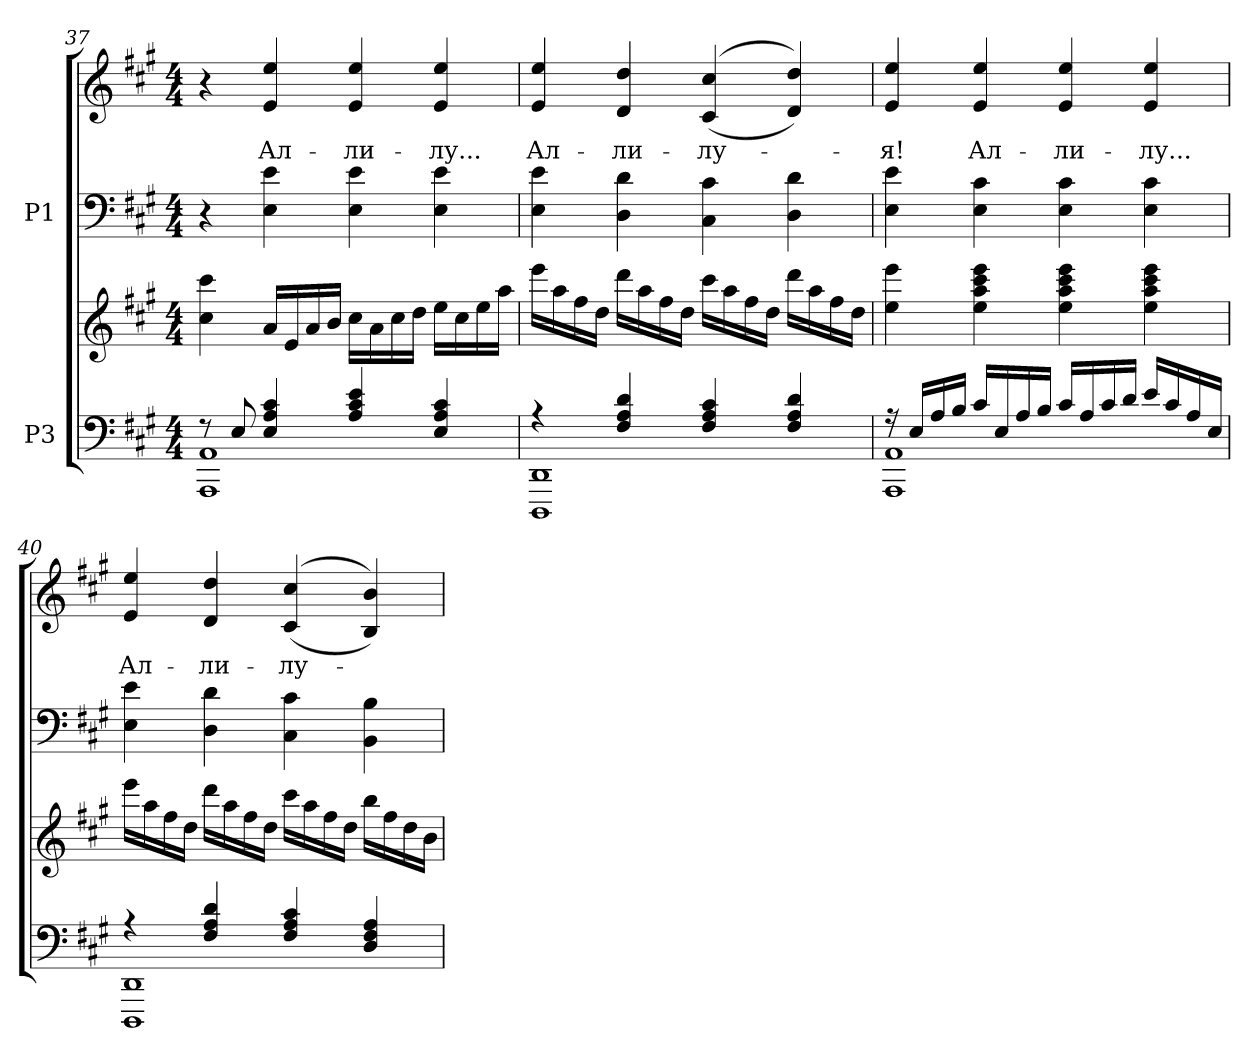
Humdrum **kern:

**kern	**kern	**kern	**kern	**text
*part2	*part2	*part1	*part1	*part1
*staff4	*staff3	*staff2	*staff1	*staff1
*I"P3	*	*I"P1	*	*
!!LO:LB:g=z
*clefF4	*clefG2	*clefF4	*clefG2	*
*k[f#c#g#]	*k[f#c#g#]	*k[f#c#g#]	*k[f#c#g#]	*
*f#:	*f#:	*f#:	*f#:	*
*M4/4	*M4/4	*M4/4	*M4/4	*
=37	=37	=37	=37	=37
*^	*	*	*	*
8r	1AAAi 1AAi	4cc#i\ 4ccc#i	4r	4r	.
8Ei/	.	.	.	.	.
!	!	!	!	!	!LO:LY:b:color=#000000
4Ei/ 4Ai 4c#i	.	16ai/LL	4Ei\ 4ei	4ei/ 4eei	Ал-
.	.	16ei/	.	.	.
.	.	16ai/	.	.	.
.	.	16bi/JJ	.	.	.
!	!	!	!	!	!LO:LY:b:color=#000000
4Ai/ 4c#i 4ei	.	16cc#i\LL	4Ei\ 4ei	4ei/ 4eei	-ли-
.	.	16ai\	.	.	.
.	.	16cc#i\	.	.	.
.	.	16ddi\JJ	.	.	.
!	!	!	!	!	!LO:LY:b:color=#000000
4Ei/ 4Ai 4c#i	.	16eei\LL	4Ei\ 4ei	4ei/ 4eei	-лу...
.	.	16cc#i\	.	.	.
.	.	16eei\	.	.	.
.	.	16aai\JJ	.	.	.
=38	=38	=38	=38	=38	=38
!	!	!	!	!	!LO:LY:b:color=#000000
4r	1DDDi 1DDi	16eeei\LL	4Ei\ 4ei	4ei/ 4eei	Ал-
.	.	16aai\	.	.	.
.	.	16ff#i\	.	.	.
.	.	16ddi\JJ	.	.	.
!	!	!	!	!	!LO:LY:b:color=#000000
4F#i/ 4Ai 4di	.	16dddi\LL	4Di\ 4di	4di/ 4ddi	-ли-
.	.	16aai\	.	.	.
.	.	16ff#i\	.	.	.
.	.	16ddi\JJ	.	.	.
!	!	!	!	!	!LO:LY:b:color=#000000
4F#i/ 4Ai 4c#i	.	16ccc#i\LL	4C#i\ 4c#i	((4c#i/ 4cc#i	-лу-
.	.	16aai\	.	.	.
.	.	16ff#i\	.	.	.
.	.	16ddi\JJ	.	.	.
4F#i/ 4Ai 4di	.	16dddi\LL	4Di\ 4di	4di/ 4ddi))	.
.	.	16aai\	.	.	.
.	.	16ff#i\	.	.	.
.	.	16ddi\JJ	.	.	.
=39	=39	=39	=39	=39	=39
!	!	!	!	!	!LO:LY:b:color=#000000
16r	1AAAi 1AAi	4eei\ 4eeei	4Ei\ 4ei	4ei/ 4eei	-я!
16Ei/LL	.	.	.	.	.
16Ai/	.	.	.	.	.
16Bi/JJ	.	.	.	.	.
!	!	!	!	!	!LO:LY:b:color=#000000
16c#i/LL	.	4eei\ 4aai 4ccc#i 4eeei	4Ei\ 4c#i	4ei/ 4eei	Ал-
16Ei/	.	.	.	.	.
16Ai/	.	.	.	.	.
16Bi/JJ	.	.	.	.	.
!	!	!	!	!	!LO:LY:b:color=#000000
16c#i/LL	.	4eei\ 4aai 4ccc#i 4eeei	4Ei\ 4c#i	4ei/ 4eei	-ли-
16Ai/	.	.	.	.	.
16c#i/	.	.	.	.	.
16di/JJ	.	.	.	.	.
!	!	!	!	!	!LO:LY:b:color=#000000
16ei/LL	.	4eei\ 4aai 4ccc#i 4eeei	4Ei\ 4c#i	4ei/ 4eei	-лу...
16c#i/	.	.	.	.	.
16Ai/	.	.	.	.	.
16Ei/JJ	.	.	.	.	.
!!LO:LB:g=z
=40	=40	=40	=40	=40	=40
!	!	!	!	!	!LO:LY:b:color=#000000
4r	1DDDi 1DDi	16eeei\LL	4Ei\ 4ei	4ei/ 4eei	Ал-
.	.	16aai\	.	.	.
.	.	16ff#i\	.	.	.
.	.	16ddi\JJ	.	.	.
!	!	!	!	!	!LO:LY:b:color=#000000
4F#i/ 4Ai 4di	.	16dddi\LL	4Di\ 4di	4di/ 4ddi	-ли-
.	.	16aai\	.	.	.
.	.	16ff#i\	.	.	.
.	.	16ddi\JJ	.	.	.
!	!	!	!	!	!LO:LY:b:color=#000000
4F#i/ 4Ai 4c#i	.	16ccc#i\LL	4C#i\ 4c#i	((4c#i/ 4cc#i	-лу-
.	.	16aai\	.	.	.
.	.	16ff#i\	.	.	.
.	.	16ddi\JJ	.	.	.
4Di/ 4F#i 4Ai	.	16bbi\LL	4BBi\ 4Bi	4Bi/ 4bi))	.
.	.	16ff#i\	.	.	.
.	.	16ddi\	.	.	.
.	.	16bi\JJ	.	.	.
*v	*v	*	*	*	*
=	=	=	=	=
*-	*-	*-	*-	*-
